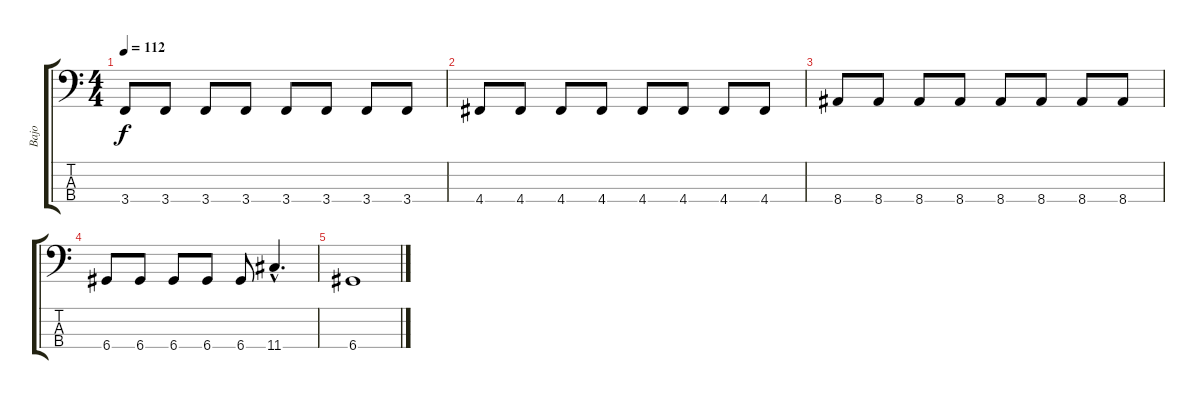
\track ("Bajo" "Bajo") {instrument electricbasspick}
\staff {score tabs}
\tuning (G2 D2 A1 D1) {hide}
\ts (4 4)
\tempo 112
\clef f4
\ks c
3.4.8{dy f} 3.4.8 3.4.8 3.4.8 3.4.8 3.4.8 3.4.8 3.4.8 |
4.4.8 4.4.8 4.4.8 4.4.8 4.4.8 4.4.8 4.4.8 4.4.8 |
8.4.8 8.4.8 8.4.8 8.4.8 8.4.8 8.4.8 8.4.8 8.4.8 |
6.4.8 6.4.8 6.4.8 6.4.8 6.4.8 11.4{hac}.4{d} |
6.4.1
